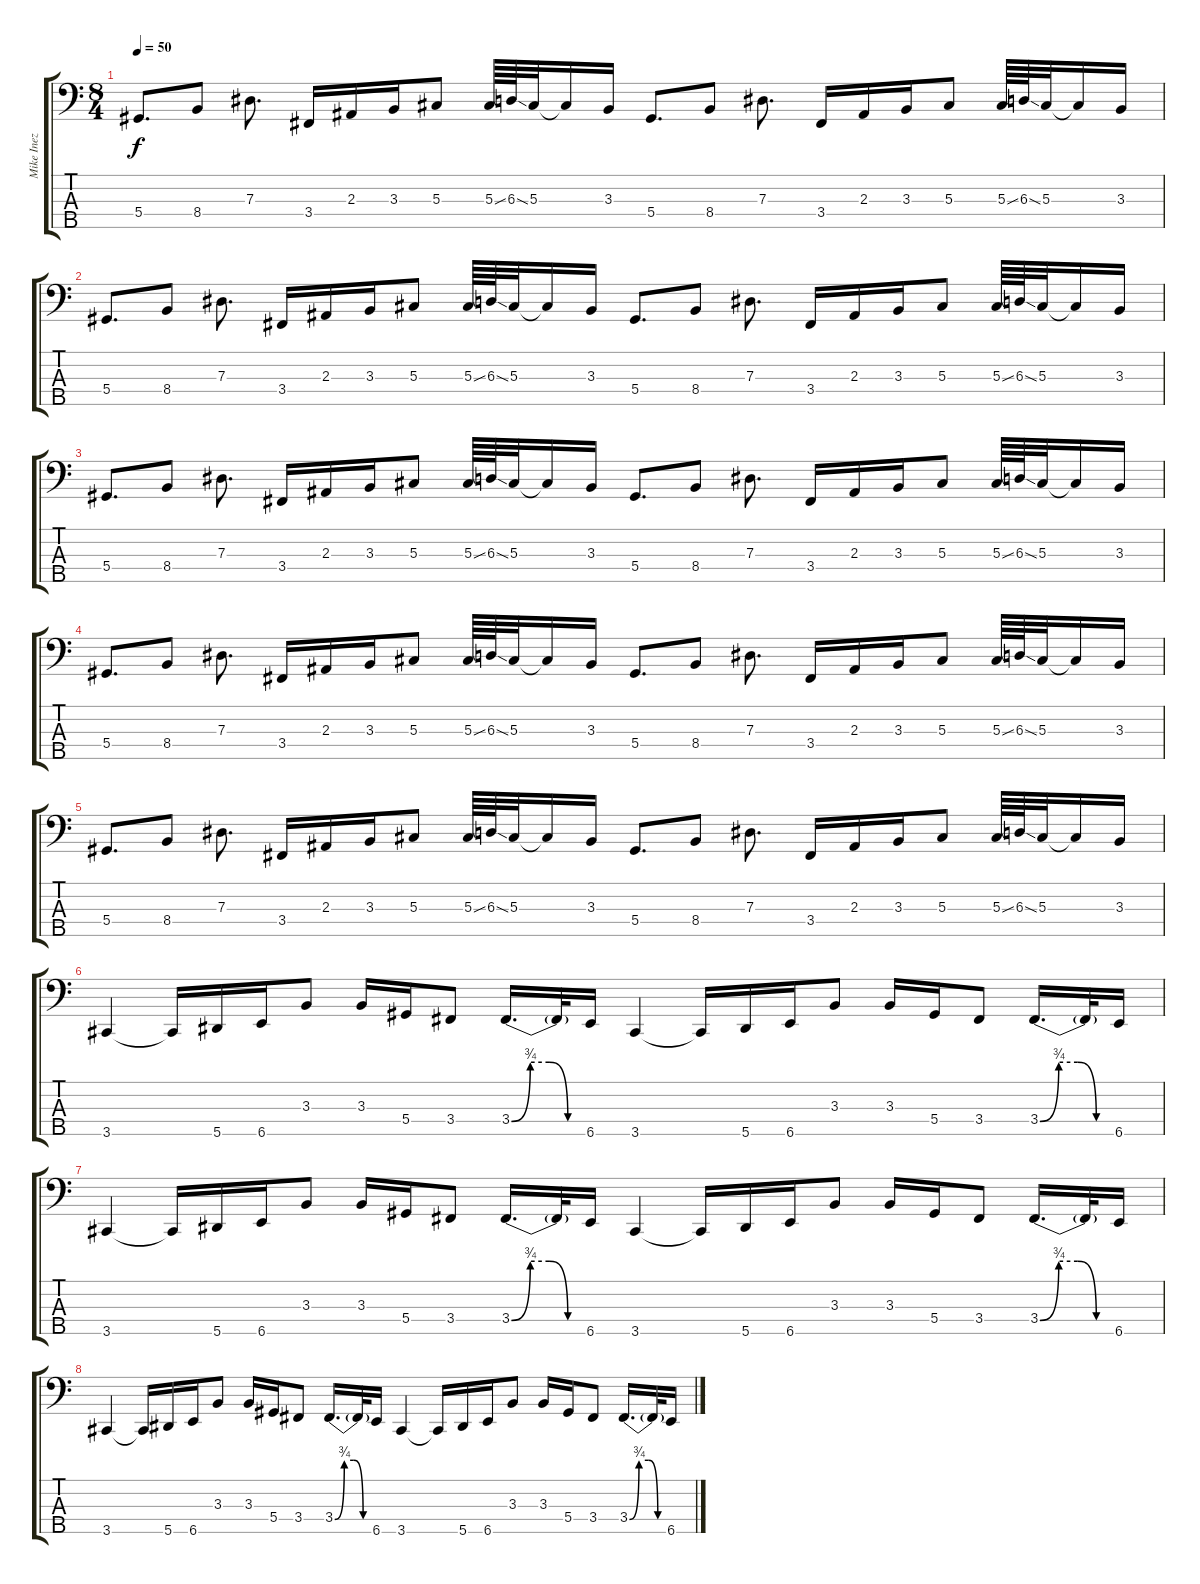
\track ("Mike Inez Ac. Bass" "Mike Inez ") {instrument acousticbass}
\staff {score tabs}
\tuning (Gb2 Db2 Ab1 Eb1 Bb0) {hide}
\ts (8 4)
\tempo 50
\clef f4
\ks c
5.4.8{d dy f} 8.4.8 7.3.8{d} 3.4.16 2.3.16 3.3.16 5.3.8 5.3{ss}.64 6.3{ss}.64 5.3.32 5.3{t}.16 3.3.16 5.4.8{d} 8.4.8 7.3.8{d} 3.4.16 2.3.16 3.3.16 5.3.8 5.3{ss}.64 6.3{ss}.64 5.3.32 5.3{t}.16 3.3.16 |
5.4.8{d} 8.4.8 7.3.8{d} 3.4.16 2.3.16 3.3.16 5.3.8 5.3{ss}.64 6.3{ss}.64 5.3.32 5.3{t}.16 3.3.16 5.4.8{d} 8.4.8 7.3.8{d} 3.4.16 2.3.16 3.3.16 5.3.8 5.3{ss}.64 6.3{ss}.64 5.3.32 5.3{t}.16 3.3.16 |
5.4.8{d} 8.4.8 7.3.8{d} 3.4.16 2.3.16 3.3.16 5.3.8 5.3{ss}.64 6.3{ss}.64 5.3.32 5.3{t}.16 3.3.16 5.4.8{d} 8.4.8 7.3.8{d} 3.4.16 2.3.16 3.3.16 5.3.8 5.3{ss}.64 6.3{ss}.64 5.3.32 5.3{t}.16 3.3.16 |
5.4.8{d} 8.4.8 7.3.8{d} 3.4.16 2.3.16 3.3.16 5.3.8 5.3{ss}.64 6.3{ss}.64 5.3.32 5.3{t}.16 3.3.16 5.4.8{d} 8.4.8 7.3.8{d} 3.4.16 2.3.16 3.3.16 5.3.8 5.3{ss}.64 6.3{ss}.64 5.3.32 5.3{t}.16 3.3.16 |
5.4.8{d} 8.4.8 7.3.8{d} 3.4.16 2.3.16 3.3.16 5.3.8 5.3{ss}.64 6.3{ss}.64 5.3.32 5.3{t}.16 3.3.16 5.4.8{d} 8.4.8 7.3.8{d} 3.4.16 2.3.16 3.3.16 5.3.8 5.3{ss}.64 6.3{ss}.64 5.3.32 5.3{t}.16 3.3.16 |
3.5.4 3.5{t}.16 5.5.16 6.5.16 3.3.8 3.3.16 5.4.16 3.4.8 3.4{be (custom 0 0 15 3 30 3 45 0 60 0)}.16{d} 3.4{t}.32 6.5.16 3.5.4 3.5{t}.16 5.5.16 6.5.16 3.3.8 3.3.16 5.4.16 3.4.8 3.4{be (custom 0 0 15 3 30 3 45 0 60 0)}.16{d} 3.4{t}.32 6.5.16 |
3.5.4 3.5{t}.16 5.5.16 6.5.16 3.3.8 3.3.16 5.4.16 3.4.8 3.4{be (custom 0 0 15 3 30 3 45 0 60 0)}.16{d} 3.4{t}.32 6.5.16 3.5.4 3.5{t}.16 5.5.16 6.5.16 3.3.8 3.3.16 5.4.16 3.4.8 3.4{be (custom 0 0 15 3 30 3 45 0 60 0)}.16{d} 3.4{t}.32 6.5.16 |
3.5.4 3.5{t}.16 5.5.16 6.5.16 3.3.8 3.3.16 5.4.16 3.4.8 3.4{be (custom 0 0 15 3 30 3 45 0 60 0)}.16{d} 3.4{t}.32 6.5.16 3.5.4 3.5{t}.16 5.5.16 6.5.16 3.3.8 3.3.16 5.4.16 3.4.8 3.4{be (custom 0 0 15 3 30 3 45 0 60 0)}.16{d} 3.4{t}.32 6.5.16
